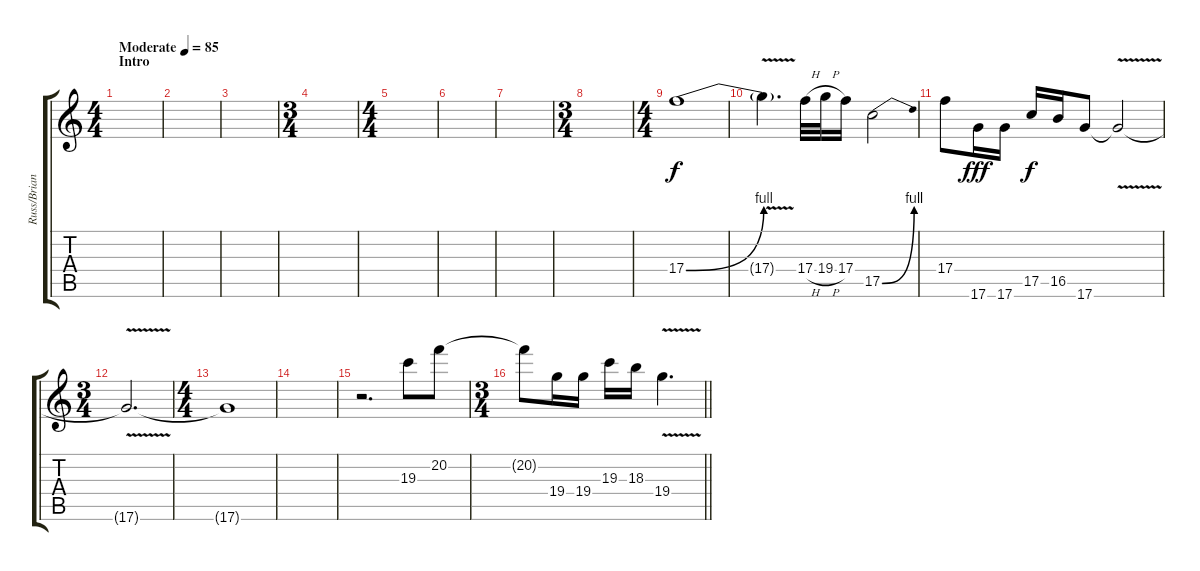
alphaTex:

\track ("Russ/Brian - lead" "Russ/Brian") {instrument distortionguitar}
\staff {score tabs}
\tuning (D4 A3 F3 C3 G2 D2) {hide}
\ts (4 4)
\section ("" "Intro")
\tempo (85 "Moderate")
\clef g2
\ks c
|
|
|
\ts (3 4)
|
\ts (4 4)
|
|
|
\ts (3 4)
|
\ts (4 4)
17.4{be (bend 0 0 60 4)}.1 |
17.4{v t}.4{d} 17.4{h}.32 19.4{h}.32 17.4.16 17.5{be (bend 0 0 60 4)}.2 |
17.4.8 17.6.16{dy fff} 17.6.16 17.5.16{dy f} 16.5.16 17.6.8 17.6{v t}.2{volume 0} |
\ts (3 4)
17.6{t}.2{d} |
\ts (4 4)
17.6{t}.1 |
|
r.2{d volume 13} 19.3.8 20.2.8 |
\ts (3 4)
\barLineRight lightlight
20.2{t}.8 19.4.16 19.4.16 19.3.16 18.3.16 19.4{v}.4{d}
